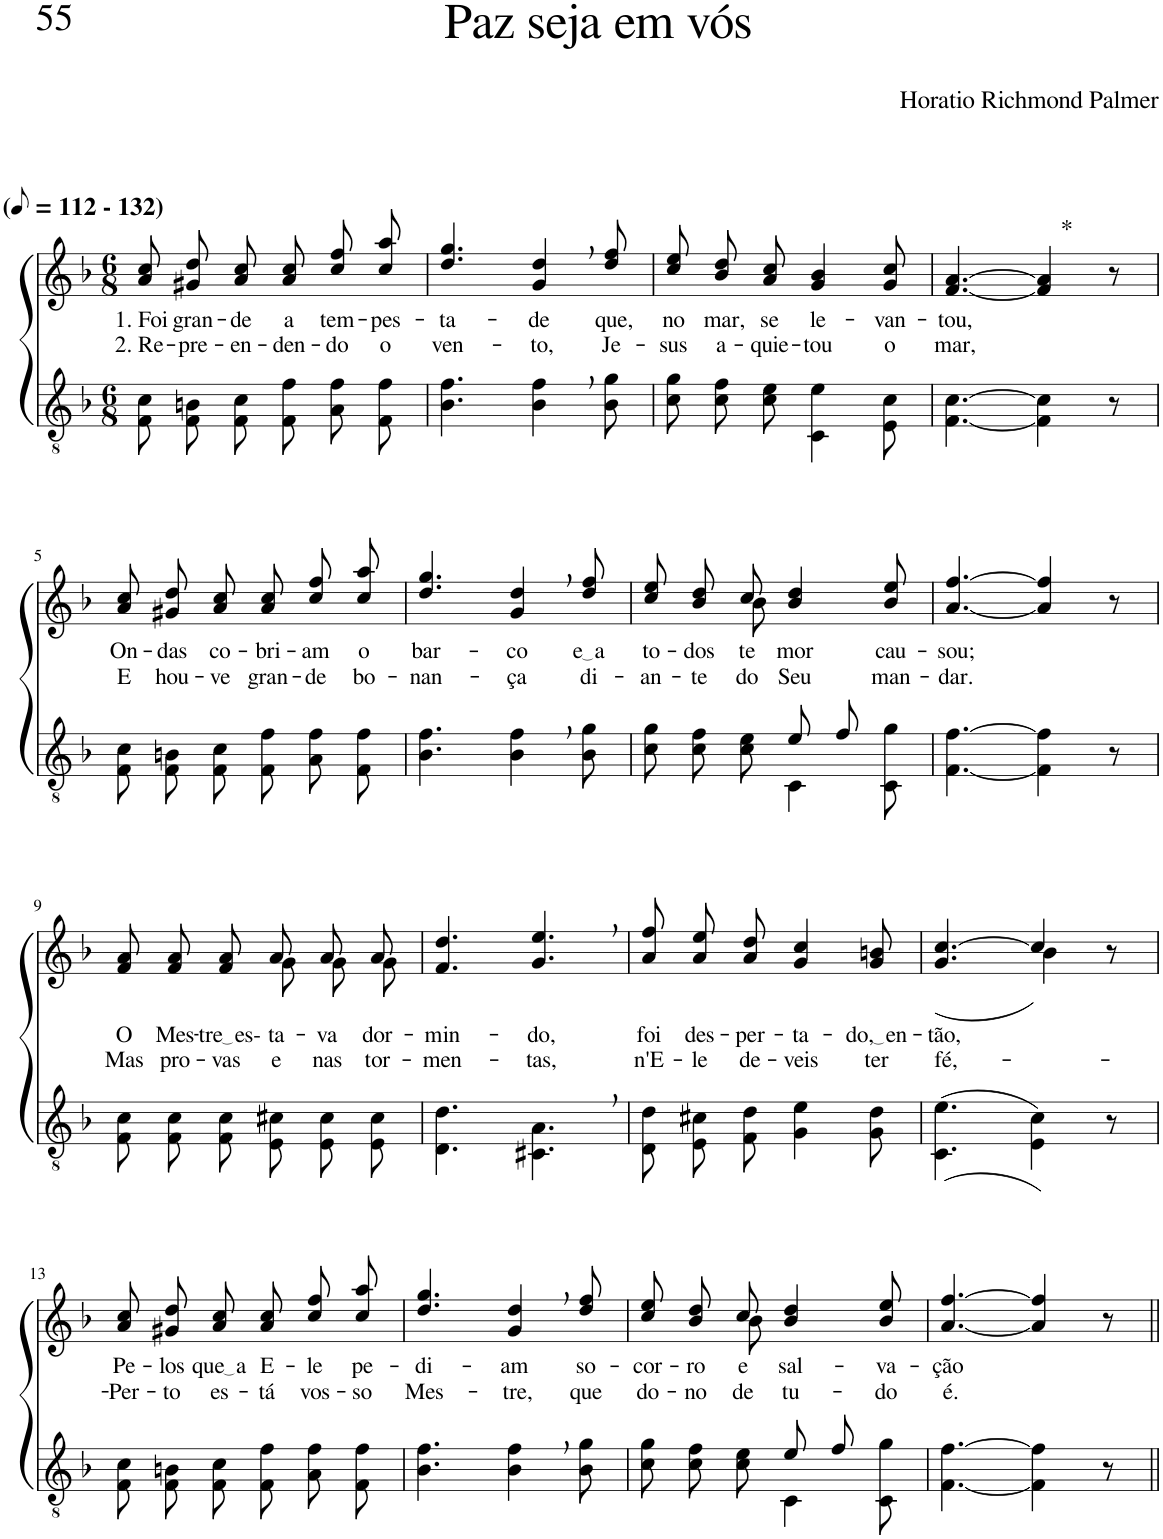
**kern	**kern	**text	**text	**harte
*part2	*part1	*part1	*part1	*part1
*staff2	*staff1	*staff1	*staff1	*
*I"Parte III e IV	*I"Parte I e II	*	*	*
*clefGv2	*clefG2	*	*	*
*Trd3c5	*Trd3c5	*	*	*
*k[b-]	*k[b-]	*	*	*
*M6/8	*M6/8	*	*	*
*MM56	*MM56	*	*	*
=1	=1	=1	=1	=1
!	!LO:TX:a:B:t=(	!	!	!
!	!LO:TX:a:B:t=- 132)	!	!	!
!	!	!LO:LY:b	!LO:LY:b	!
8F/ 8c/L	8a\ 8cc\L	1. Foi	2. Re-	.
!	!	!LO:LY:b	!LO:LY:b	!
8F/ 8Bn/	8g#X\ 8dd\	gran-	-pre-	.
!	!	!LO:LY:b	!LO:LY:b	!
8F/ 8c/J	8a\ 8cc\J	-de	-en-	.
!	!	!LO:LY:b	!LO:LY:b	!
8F\ 8f\L	8a\ 8cc\L	a	-den-	.
!	!	!LO:LY:b	!LO:LY:b	!
8A\ 8f\	8cc\ 8ff\	tem-	-do	.
!	!	!LO:LY:b	!LO:LY:b	!
8F\ 8f\J	8cc\ 8aa\J	-pes-	o	.
=2	=2	=2	=2	=2
!	!	!LO:LY:b	!LO:LY:b	!
4.B-\ 4.f\	4.dd/ 4.gg/	-ta-	ven-	.
!	!	!LO:LY:b	!LO:LY:b	!
4B-\, 4f\,	4g/, 4dd/,	-de	-to,	.
!	!	!LO:LY:b	!LO:LY:b	!
8B-\ 8g\	8dd/ 8ff/	que,	Je-	.
=3	=3	=3	=3	=3
!	!	!LO:LY:b	!LO:LY:b	!
8c\ 8g\L	8cc\ 8ee\L	no	-sus	.
!	!	!LO:LY:b	!LO:LY:b	!
8c\ 8f\	8b-\ 8dd\	mar,	a-	.
!	!	!LO:LY:b	!LO:LY:b	!
8c\ 8e\J	8a\ 8cc\J	se	-quie-	.
!	!	!LO:LY:b	!LO:LY:b	!
4C\ 4e\	4g/ 4b-/	le-	-tou	.
!	!	!LO:LY:b	!LO:LY:b	!
8E\ 8c\	8g/ 8cc/	-van-	o	.
=4	=4	=4	=4	=4
!	!	!LO:LY:b	!LO:LY:b	!
[4.F\ [4.c\	[4.f/ [4.a/	-tou,	mar,	.
!	!	!	!	!LO:H:kt=*
4F\] 4c\]	4f/] 4a/]	.	.	N
8r	8r	.	.	.
!!LO:LB:g=z
=5	=5	=5	=5	=5
!	!	!LO:LY:b	!LO:LY:b	!
8F/ 8c/L	8a\ 8cc\L	On-	E	.
!	!	!LO:LY:b	!LO:LY:b	!
8F/ 8Bn/	8g#X\ 8dd\	-das	hou-	.
!	!	!LO:LY:b	!LO:LY:b	!
8F/ 8c/J	8a\ 8cc\J	co-	-ve	.
!	!	!LO:LY:b	!LO:LY:b	!
8F\ 8f\L	8a\ 8cc\L	-bri-	gran-	.
!	!	!LO:LY:b	!LO:LY:b	!
8A\ 8f\	8cc\ 8ff\	-am	-de	.
!	!	!LO:LY:b	!LO:LY:b	!
8F\ 8f\J	8cc\ 8aa\J	o	bo-	.
=6	=6	=6	=6	=6
!	!	!LO:LY:b	!LO:LY:b	!
4.B-\ 4.f\	4.dd/ 4.gg/	bar-	-nan-	.
!	!	!LO:LY:b	!LO:LY:b	!
4B-\, 4f\,	4g/, 4dd/,	-co	-ça	.
!	!	!LO:LY:b	!LO:LY:b	!
8B-\ 8g\	8dd/ 8ff/	e a	di-	.
=7	=7	=7	=7	=7
*^	*	*	*	*
!	!	!	!LO:LY:b	!LO:LY:b	!
*	*	*^	*	*	*
4.ryy	8c\ 8g\L	8cc\ 8ee\L	4ryy	to-	-an-	.
!	!	!	!	!LO:LY:b	!LO:LY:b	!
.	8c\ 8f\	8b-\ 8dd\	.	-dos	-te	.
!	!	!	!	!LO:LY:b	!LO:LY:b	!
.	8c\ 8e\J	8cc\J	8b-\	te-	do	.
!	!	!	!	!LO:LY:b	!LO:LY:b	!
8e/L	4C\	4b-/ 4dd/	4.ryy	-mor	Seu	.
8f/J	.	.	.	.	.	.
!	!	!	!	!LO:LY:b	!LO:LY:b	!
8ryy	8C\ 8g\	8b-/ 8ee/	.	cau-	man-	.
*	*	*v	*v	*	*	*
=8	=8	=8	=8	=8	=8
!	!	!	!LO:LY:b	!LO:LY:b	!
*v	*v	*	*	*	*
[4.F\ [4.f\	[4.a/ [4.ff/	-sou;	-dar.	.
4F\] 4f\]	4a/] 4ff/]	.	.	.
8r	8r	.	.	.
!!LO:LB:g=z
=9	=9	=9	=9	=9
!	!	!LO:LY:b	!LO:LY:b	!
*	*^	*	*	*
8F/ 8c/L	8f/ 8a/L	4.ryy	O	Mas	.
!	!	!	!LO:LY:b	!LO:LY:b	!
8F/ 8c/	8f/ 8a/	.	Mes-	pro-	.
!	!	!	!LO:LY:b	!LO:LY:b	!
8F/ 8c/J	8f/ 8a/J	.	tre es-	-vas	.
!	!	!	!LO:LY:b	!LO:LY:b	!
8E/ 8c#X/L	8a/L	8g\L	ta-	e	.
!	!	!	!LO:LY:b	!LO:LY:b	!
8E/ 8c#/	8a/	8g\	-va	nas	.
!	!	!	!LO:LY:b	!LO:LY:b	!
8E/ 8c#/J	8a/J	8g\J	dor-	tor-	.
=10	=10	=10	=10	=10	=10
!	!	!	!LO:LY:b	!LO:LY:b	!
*	*v	*v	*	*	*
4.D\ 4.d\	4.f/ 4.dd/	-min-	-men-	.
!	!	!LO:LY:b	!LO:LY:b	!
4.C#X\, 4.A\,	4.g/, 4.ee/,	-do,	-tas,	.
=11	=11	=11	=11	=11
!	!	!LO:LY:b	!LO:LY:b	!
8D/ 8d/L	8a\ 8ff\L	foi	n'E-	.
!	!	!LO:LY:b	!LO:LY:b	!
8E/ 8c#X/	8a\ 8ee\	des-	-le	.
!	!	!LO:LY:b	!LO:LY:b	!
8F/ 8d/J	8a\ 8dd\J	-per-	de-	.
!	!	!LO:LY:b	!LO:LY:b	!
4G\ 4e\	4g/ 4cc/	-ta-	-veis	.
!	!	!LO:LY:b	!LO:LY:b	!
8G\ 8d\	8g/ 8bn/	do, en	ter	.
=12	=12	=12	=12	=12
!	!	!LO:LY:b	!LO:LY:b	!
*	*^	*	*	*
((4.C\ 4.e\	(4.g/ [4.cc/	4.ryy	-tão,	fé,-	.
4E\ 4c\))	4cc/]	4b-\)	.	.	.
8r	8r	8ryy	.	.	.
!!LO:LB:g=z
=13	=13	=13	=13	=13	=13
!	!	!	!LO:LY:b	!LO:LY:b	!
*	*v	*v	*	*	*
8F/ 8c/L	8a\ 8cc\L	Pe-	-Per-	.
!	!	!LO:LY:b	!LO:LY:b	!
8F/ 8Bn/	8g#X\ 8dd\	-los	-to	.
!	!	!LO:LY:b	!LO:LY:b	!
8F/ 8c/J	8a\ 8cc\J	que a	es-	.
!	!	!LO:LY:b	!LO:LY:b	!
8F\ 8f\L	8a\ 8cc\L	E-	-tá	.
!	!	!LO:LY:b	!LO:LY:b	!
8A\ 8f\	8cc\ 8ff\	-le	vos-	.
!	!	!LO:LY:b	!LO:LY:b	!
8F\ 8f\J	8cc\ 8aa\J	pe-	-so	.
=14	=14	=14	=14	=14
!	!	!LO:LY:b	!LO:LY:b	!
4.B-\ 4.f\	4.dd/ 4.gg/	-di-	Mes-	.
!	!	!LO:LY:b	!LO:LY:b	!
4B-\, 4f\,	4g/, 4dd/,	-am	-tre,	.
!	!	!LO:LY:b	!LO:LY:b	!
8B-\ 8g\	8dd/ 8ff/	so-	que	.
=15	=15	=15	=15	=15
*^	*	*	*	*
!	!	!	!LO:LY:b	!LO:LY:b	!
*	*	*^	*	*	*
4.ryy	8c\ 8g\L	8cc\ 8ee\L	4ryy	-cor-	do-	.
!	!	!	!	!LO:LY:b	!LO:LY:b	!
.	8c\ 8f\	8b-\ 8dd\	.	-ro	-no	.
!	!	!	!	!LO:LY:b	!LO:LY:b	!
.	8c\ 8e\J	8cc\J	8b-\	e	de	.
!	!	!	!	!LO:LY:b	!LO:LY:b	!
8e/L	4C\	4b-/ 4dd/	4.ryy	sal-	tu-	.
8f/J	.	.	.	.	.	.
!	!	!	!	!LO:LY:b	!LO:LY:b	!
8ryy	8C\ 8g\	8b-/ 8ee/	.	-va-	-do	.
*	*	*v	*v	*	*	*
=16	=16	=16	=16	=16	=16
!	!	!	!LO:LY:b	!LO:LY:b	!
*v	*v	*	*	*	*
[4.F\ [4.f\	[4.a/ [4.ff/	-ção	é.	.
4F\] 4f\]	4a/] 4ff/]	.	.	.
8r	8r	.	.	.
=||	=||	=||	=||	=||
*-	*-	*-	*-	*-
